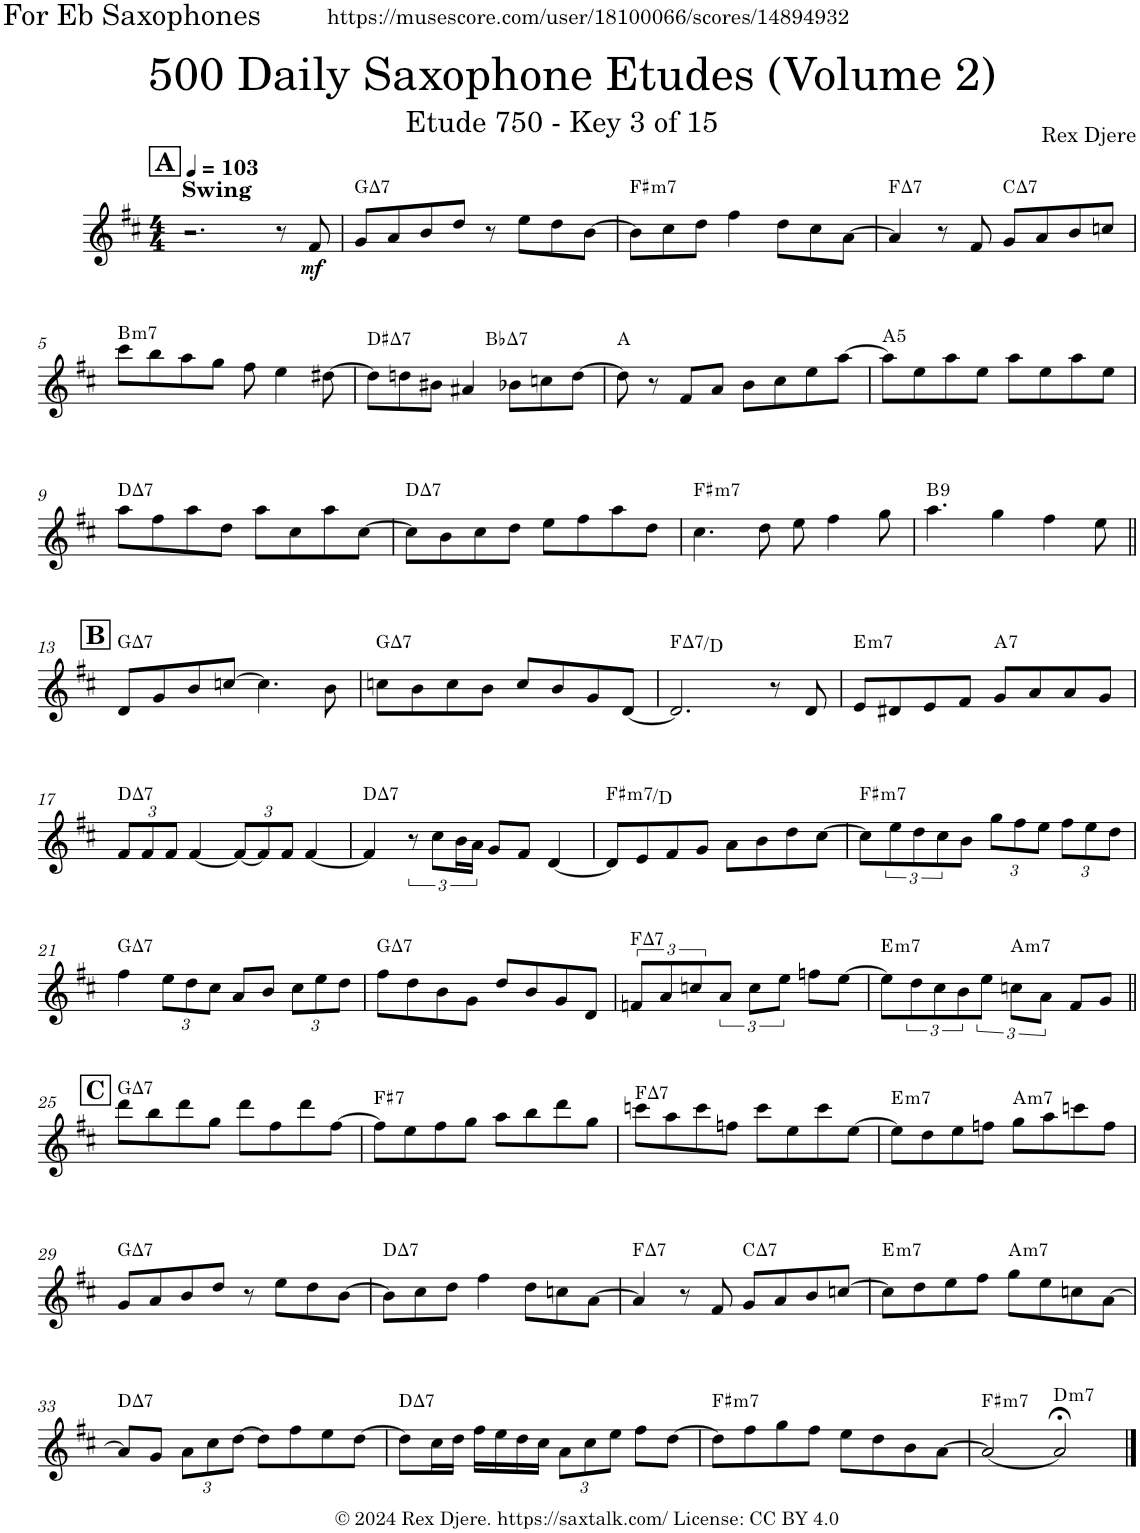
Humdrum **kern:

**kern	**dynam	**harte
*part1	*part1	*part1
*staff1	*staff1	*
*I"Alto Saxophone	*	*
*I'A. Sax.	*	*
*clefG2	*	*
*Trd5c9	*	*
*k[f#c#]	*	*
*M4/4	*	*
*MM103	*	*
!!LO:REH:place=s1:a:B:cj:fs=14:t=A
=1	=1	=1
!LO:TX:a:B:t=Swing	!	!
2.r	.	.
8r	.	.
!	!LO:DY:b	!
8f#/	mf	.
=2	=2	=2
!	!	!LO:H:kt=7
8g/L	.	G:maj7
8a/	.	.
8b/	.	.
8dd/J	.	.
8r	.	.
8ee\L	.	.
8dd\	.	.
[8b\J	.	.
=3	=3	=3
!	!	!LO:H:kt=m7
8b\L]	.	F#:min7
8cc#\	.	.
8dd\J	.	.
4ff#\	.	.
8dd\L	.	.
8cc#\	.	.
[8a\J	.	.
=4	=4	=4
!	!	!LO:H:kt=7
4a/]	.	F:maj7
8r	.	.
8f#/	.	.
!	!	!LO:H:kt=7
8g/L	.	C:maj7
8a/	.	.
8b/	.	.
8ccn/J	.	.
!!LO:LB:g=z
=5	=5	=5
!	!	!LO:H:kt=m7
8ccc#\L	.	B:min7
8bb\	.	.
8aa\	.	.
8gg\J	.	.
8ff#\	.	.
4ee\	.	.
[8dd#X\	.	.
=6	=6	=6
!	!	!LO:H:kt=7
*^	*	*
8dd#\L]	2ryy	.	D#:maj7
8ddn\	.	.	.
8b#X\J	.	.	.
4a#X/	.	.	.
!	!	!	!LO:H:kt=7
.	2ryy	.	Bb:maj7
8b-X\L	.	.	.
8ccn\	.	.	.
[8dd\J	.	.	.
*v	*v	*	*
=7	=7	=7
8dd\]	.	A:maj
8r	.	.
8f#/L	.	.
8a/J	.	.
8b\L	.	.
8cc#\	.	.
8ee\	.	.
[8aa\J	.	.
=8	=8	=8
!	!	!LO:H:kt=5
8aa\L]	.	A:(1,5)
8ee\	.	.
8aa\	.	.
8ee\J	.	.
8aa\L	.	.
8ee\	.	.
8aa\	.	.
8ee\J	.	.
!!LO:LB:g=z
=9	=9	=9
!	!	!LO:H:kt=7
8aa\L	.	D:maj7
8ff#\	.	.
8aa\	.	.
8dd\J	.	.
8aa\L	.	.
8cc#\	.	.
8aa\	.	.
[8cc#\J	.	.
=10	=10	=10
!	!	!LO:H:kt=7
8cc#\L]	.	D:maj7
8b\	.	.
8cc#\	.	.
8dd\J	.	.
8ee\L	.	.
8ff#\	.	.
8aa\	.	.
8dd\J	.	.
=11	=11	=11
!	!	!LO:H:kt=m7
4.cc#\	.	F#:min7
8dd\	.	.
8ee\	.	.
4ff#\	.	.
8gg\	.	.
=12	=12	=12
!	!	!LO:H:kt=9
4.aa\	.	B:9
4gg\	.	.
4ff#\	.	.
8ee\	.	.
!!LO:LB:g=z
!!LO:REH:place=s1:a:B:cj:fs=14:t=B
=13||	=13||	=13||
!	!	!LO:H:kt=7
8d/L	.	G:maj7
8g/	.	.
8b/	.	.
[8ccn/J	.	.
4.cc\]	.	.
8b\	.	.
=14	=14	=14
!	!	!LO:H:kt=7
8ccn\L	.	G:maj7
8b\	.	.
8cc\	.	.
8b\J	.	.
8cc/L	.	.
8b/	.	.
8g/	.	.
[8d/J	.	.
=15	=15	=15
!	!	!LO:H:kt=7
2.d/]	.	F:maj7/6
8r	.	.
8d/	.	.
=16	=16	=16
!	!	!LO:H:kt=m7
8e/L	.	E:min7
8d#X/	.	.
8e/	.	.
8f#/J	.	.
!	!	!LO:H:kt=7
8g/L	.	A:7
8a/	.	.
8a/	.	.
8g/J	.	.
!!LO:LB:g=z
=17	=17	=17
*Xbrackettup	*	*
!	!	!LO:H:kt=7
12f#/L	.	D:maj7
12f#/	.	.
12f#/J	.	.
[4f#/	.	.
12f#/L_	.	.
12f#/]	.	.
12f#/J	.	.
[4f#/	.	.
=18	=18	=18
!	!	!LO:H:kt=7
4f#/]	.	D:maj7
*brackettup	*	*
12r	.	.
12cc#\L	.	.
24b\L	.	.
24a\JJ	.	.
8g/L	.	.
8f#/J	.	.
[4d/	.	.
=19	=19	=19
!	!	!LO:H:kt=m7
8d/L]	.	F#:min7/b6
8e/	.	.
8f#/	.	.
8g/J	.	.
8a\L	.	.
8b\	.	.
8dd\	.	.
[8cc#\J	.	.
=20	=20	=20
!	!	!LO:H:kt=m7
8cc#\L]	.	F#:min7
12ee\	.	.
12dd\	.	.
12cc#\	.	.
8b\J	.	.
*Xbrackettup	*	*
12gg\L	.	.
12ff#\	.	.
12ee\J	.	.
12ff#\L	.	.
12ee\	.	.
12dd\J	.	.
!!LO:LB:g=z
=21	=21	=21
!	!	!LO:H:kt=7
4ff#\	.	G:maj7
12ee\L	.	.
12dd\	.	.
12cc#\J	.	.
8a/L	.	.
8b/J	.	.
12cc#\L	.	.
12ee\	.	.
12dd\J	.	.
=22	=22	=22
!	!	!LO:H:kt=7
8ff#\L	.	G:maj7
8dd\	.	.
8b\	.	.
8g\J	.	.
8dd/L	.	.
8b/	.	.
8g/	.	.
8d/J	.	.
=23	=23	=23
!	!	!LO:H:kt=7
8fn/L	.	F:maj7
8a/	.	.
8ccn/	.	.
8a/J	.	.
8cc\L	.	.
8ee\J	.	.
8ffn\L	.	.
[8ee\J	.	.
=24	=24	=24
!	!	!LO:H:kt=m7
8ee\L]	.	E:min7
*brackettup	*	*
12dd\	.	.
12cc#\	.	.
12b\	.	.
8ee\J	.	.
!	!	!LO:H:kt=m7
8ccn\L	.	A:min7
8a\J	.	.
8f#/L	.	.
8g/J	.	.
!!LO:LB:g=z
!!LO:REH:place=s1:a:B:cj:fs=14:t=C
=25||	=25||	=25||
!	!	!LO:H:kt=7
8ddd\L	.	G:maj7
8bb\	.	.
8ddd\	.	.
8gg\J	.	.
8ddd\L	.	.
8ff#\	.	.
8ddd\	.	.
[8ff#\J	.	.
=26	=26	=26
!	!	!LO:H:kt=7
8ff#\L]	.	F#:7
8ee\	.	.
8ff#\	.	.
8gg\J	.	.
8aa\L	.	.
8bb\	.	.
8ddd\	.	.
8gg\J	.	.
=27	=27	=27
!	!	!LO:H:kt=7
8cccn\L	.	F:maj7
8aa\	.	.
8ccc\	.	.
8ffn\J	.	.
8ccc\L	.	.
8ee\	.	.
8ccc\	.	.
[8ee\J	.	.
=28	=28	=28
!	!	!LO:H:kt=m7
8ee\L]	.	E:min7
8dd\	.	.
8ee\	.	.
8ffn\J	.	.
!	!	!LO:H:kt=m7
8gg\L	.	A:min7
8aa\	.	.
8cccn\	.	.
8ff\J	.	.
!!LO:LB:g=z
=29	=29	=29
!	!	!LO:H:kt=7
8g/L	.	G:maj7
8a/	.	.
8b/	.	.
8dd/J	.	.
8r	.	.
8ee\L	.	.
8dd\	.	.
[8b\J	.	.
=30	=30	=30
!	!	!LO:H:kt=7
8b\L]	.	D:maj7
8cc#\	.	.
8dd\J	.	.
4ff#\	.	.
8dd\L	.	.
8ccn\	.	.
[8a\J	.	.
=31	=31	=31
!	!	!LO:H:kt=7
4a/]	.	F:maj7
8r	.	.
8f#/	.	.
!	!	!LO:H:kt=7
8g/L	.	C:maj7
8a/	.	.
8b/	.	.
[8ccn/J	.	.
=32	=32	=32
!	!	!LO:H:kt=m7
8cc\L]	.	E:min7
8dd\	.	.
8ee\	.	.
8ff#\J	.	.
!	!	!LO:H:kt=m7
8gg\L	.	A:min7
8ee\	.	.
8ccn\	.	.
[8a\J	.	.
!!LO:LB:g=z
=33	=33	=33
!	!	!LO:H:kt=7
8a/L]	.	D:maj7
8g/J	.	.
*Xbrackettup	*	*
12a\L	.	.
12cc#\	.	.
[12dd\J	.	.
8dd\L]	.	.
8ff#\	.	.
8ee\	.	.
[8dd\J	.	.
=34	=34	=34
!	!	!LO:H:kt=7
8dd\L]	.	D:maj7
16cc#\L	.	.
16dd\JJ	.	.
16ff#\LL	.	.
16ee\	.	.
16dd\	.	.
16cc#\JJ	.	.
12a\L	.	.
12cc#\	.	.
12ee\J	.	.
8ff#\L	.	.
[8dd\J	.	.
=35	=35	=35
!	!	!LO:H:kt=m7
8dd\L]	.	F#:min7
8ff#\	.	.
8gg\	.	.
8ff#\J	.	.
8ee\L	.	.
8dd\	.	.
8b\	.	.
[8a\J	.	.
=36	=36	=36
!	!	!LO:H:kt=m7
2a/_	.	F#:min7
!	!	!LO:H:kt=m7
2a;</]	.	D:min7
==	==	==
*-	*-	*-
